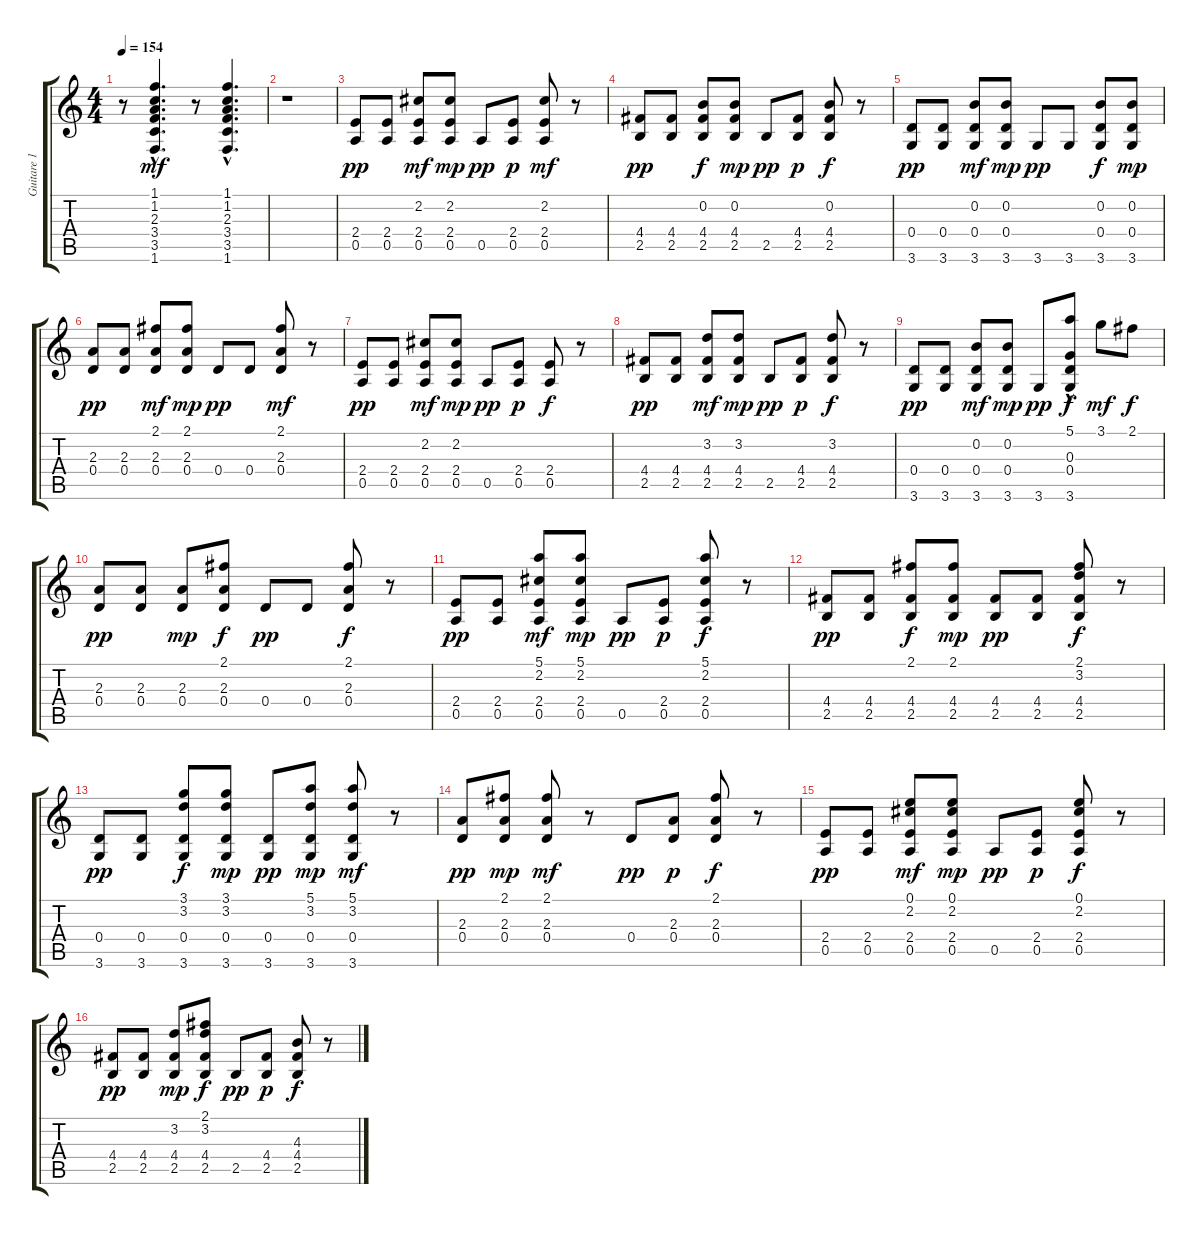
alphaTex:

\track ("Guitare 1" "Guitare 1") {instrument electricguitarmuted}
\staff {score tabs}
\tuning (E4 B3 G3 D3 A2 E2) {hide}
\ts (4 4)
\tempo 154
\clef g2
\ks c
r.8{dy mf} (1.1{hac} 1.2{hac} 2.3{hac} 3.4{hac} 3.5{hac} 1.6{hac}).4{d} r.8 (1.1{hac} 1.2{hac} 2.3{hac} 3.4{hac} 3.5{hac} 1.6{hac}).4{d} |
r.1 |
(2.4 0.5).8{dy pp} (2.4 0.5).8 (2.2 2.4 0.5).8{dy mf} (2.2 2.4 0.5).8{dy mp} 0.5.8{dy pp} (2.4 0.5).8{dy p} (2.2 2.4 0.5).8{dy mf} r.8 |
(4.4 2.5).8{dy pp} (4.4 2.5).8 (0.2 4.4 2.5).8{dy f} (0.2 4.4 2.5).8{dy mp} 2.5.8{dy pp} (4.4 2.5).8{dy p} (0.2 4.4 2.5).8{dy f} r.8 |
(0.4 3.6).8{dy pp} (0.4 3.6).8 (0.2 0.4 3.6).8{dy mf} (0.2 0.4 3.6).8{dy mp} 3.6.8{dy pp} 3.6.8 (0.2 0.4 3.6).8{dy f} (0.2 0.4 3.6).8{dy mp} |
(2.3 0.4).8{dy pp} (2.3 0.4).8 (2.1 2.3 0.4).8{dy mf} (2.1 2.3 0.4).8{dy mp} 0.4.8{dy pp} 0.4.8 (2.1 2.3 0.4).8{dy mf} r.8 |
(2.4 0.5).8{dy pp} (2.4 0.5).8 (2.2 2.4 0.5).8{dy mf} (2.2 2.4 0.5).8{dy mp} 0.5.8{dy pp} (2.4 0.5).8{dy p} (2.4 0.5).8{dy f} r.8 |
(4.4 2.5).8{dy pp} (4.4 2.5).8 (3.2 4.4 2.5).8{dy mf} (3.2 4.4 2.5).8{dy mp} 2.5.8{dy pp} (4.4 2.5).8{dy p} (3.2 4.4 2.5).8{dy f} r.8 |
(0.4 3.6).8{dy pp} (0.4 3.6).8 (0.2 0.4 3.6).8{dy mf} (0.2 0.4 3.6).8{dy mp} 3.6.8{dy pp} (5.1 0.3{hac} 0.4{hac} 3.6{hac}).8{dy f} 3.1.8{dy mf} 2.1.8{dy f} |
(2.3 0.4).8{dy pp} (2.3 0.4).8 (2.3 0.4).8{dy mp} (2.1 2.3 0.4).8{dy f} 0.4.8{dy pp} 0.4.8 (2.1 2.3 0.4).8{dy f} r.8 |
(2.4 0.5).8{dy pp} (2.4 0.5).8 (5.1 2.2 2.4 0.5).8{dy mf} (5.1 2.2 2.4 0.5).8{dy mp} 0.5.8{dy pp} (2.4 0.5).8{dy p} (5.1 2.2 2.4 0.5).8{dy f} r.8 |
(4.4 2.5).8{dy pp} (4.4 2.5).8 (2.1 4.4 2.5).8{dy f} (2.1 4.4 2.5).8{dy mp} (4.4 2.5).8{dy pp} (4.4 2.5).8 (2.1 3.2 4.4 2.5).8{dy f} r.8 |
(0.4 3.6).8{dy pp} (0.4 3.6).8 (3.1 3.2 0.4 3.6).8{dy f} (3.1 3.2 0.4 3.6).8{dy mp} (0.4 3.6).8{dy pp} (5.1 3.2 0.4 3.6).8{dy mp} (5.1 3.2 0.4 3.6).8{dy mf} r.8 |
(2.3 0.4).8{dy pp} (2.1 2.3 0.4).8{dy mp} (2.1 2.3 0.4).8{dy mf} r.8 0.4.8{dy pp} (2.3 0.4).8{dy p} (2.1 2.3 0.4).8{dy f} r.8 |
(2.4 0.5).8{dy pp} (2.4 0.5).8 (0.1 2.2 2.4 0.5).8{dy mf} (0.1 2.2 2.4 0.5).8{dy mp} 0.5.8{dy pp} (2.4 0.5).8{dy p} (0.1 2.2 2.4 0.5).8{dy f} r.8 |
(4.4 2.5).8{dy pp} (4.4 2.5).8 (3.2 4.4 2.5).8{dy mp} (2.1 3.2 4.4 2.5).8{dy f} 2.5.8{dy pp} (4.4 2.5).8{dy p} (4.3 4.4 2.5).8{dy f} r.8
